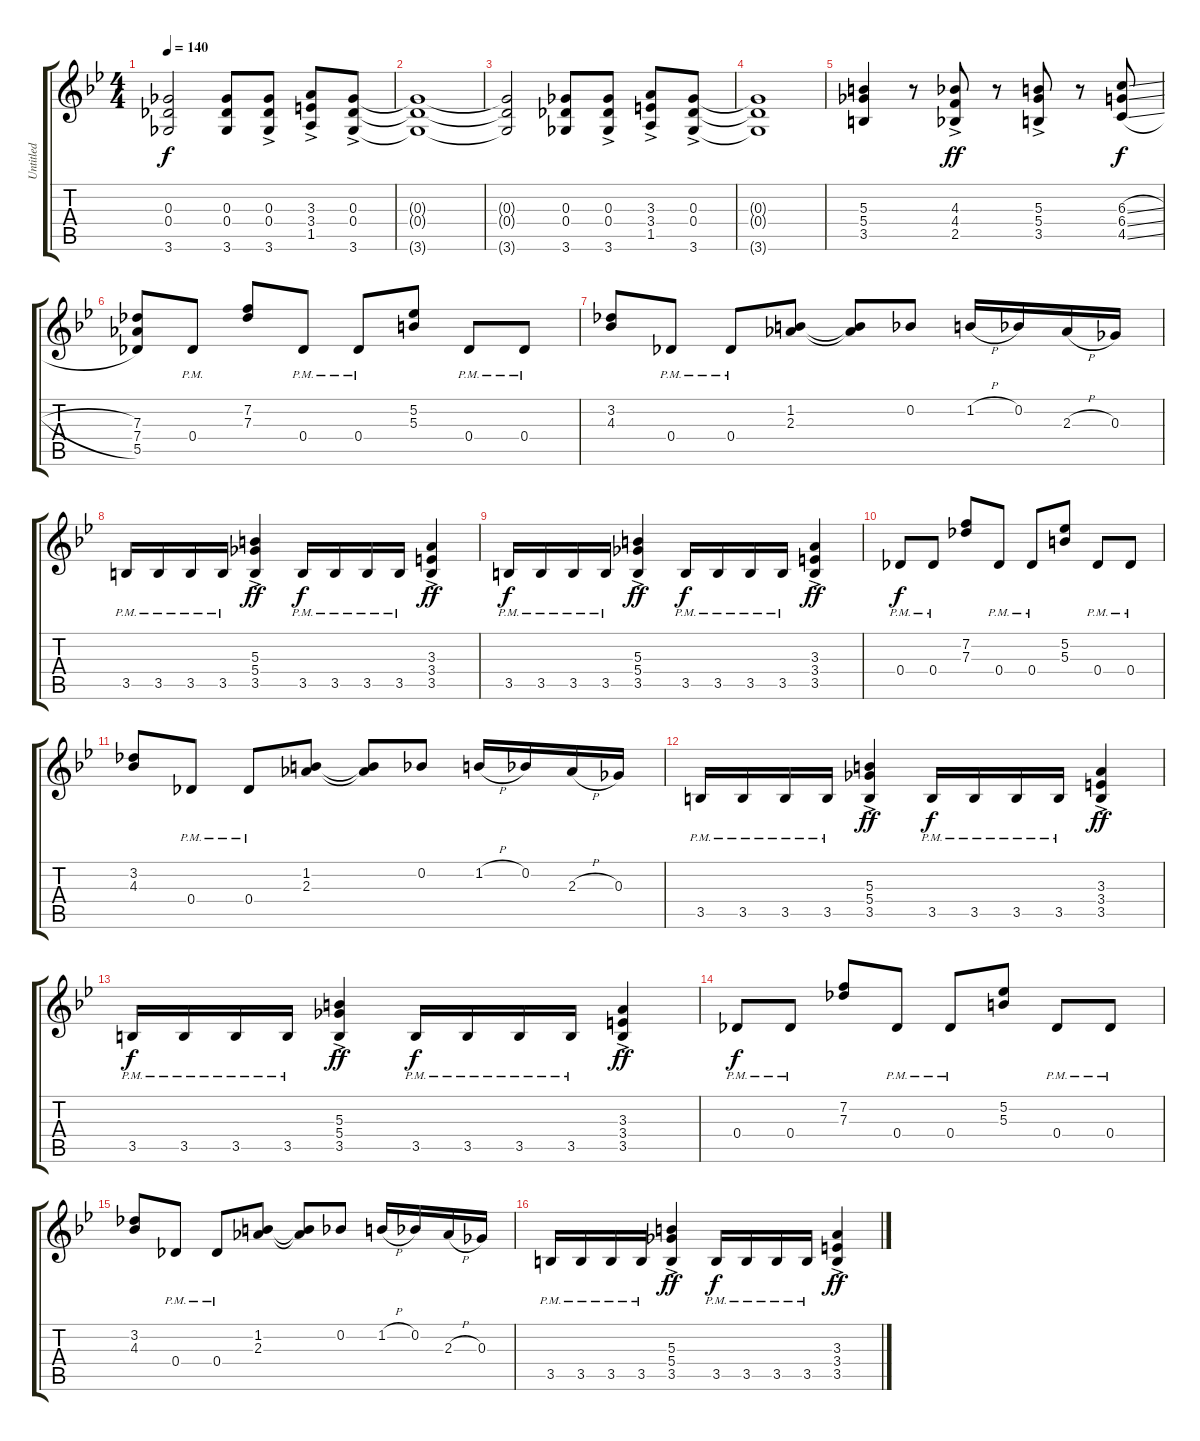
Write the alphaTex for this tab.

\track ("Untitled" "Untitled") {instrument distortionguitar}
\staff {score tabs}
\tuning (Eb4 Bb3 Gb3 Db3 Ab2 Eb2) {hide}
\ts (4 4)
\tempo 140
\clef g2
\ks bb
(0.3{t} 0.4{t} 3.6{t}).2{dy f} (0.3 0.4 3.6).8 (0.3{ac} 0.4{ac} 3.6{ac}).8 (3.3{ac} 3.4{ac} 1.5{ac}).8 (0.3{ac} 0.4{ac} 3.6{ac}).8 |
(0.3{t} 0.4{t} 3.6{t}).1 |
(0.3{t} 0.4{t} 3.6{t}).2 (0.3 0.4 3.6).8 (0.3{ac} 0.4{ac} 3.6{ac}).8 (3.3{ac} 3.4{ac} 1.5{ac}).8 (0.3{ac} 0.4{ac} 3.6{ac}).8 |
(0.3{t} 0.4{t} 3.6{t}).1 |
(5.3 5.4 3.5).4 r.8 (4.3{ac} 4.4{ac} 2.5{ac}).8{dy ff} r.8 (5.3{ac} 5.4{ac} 3.5{ac}).8 r.8 (6.3{sl} 6.4{ss} 4.5{sl}).8{dy f} |
(7.3 7.4 5.5).8 0.4{pm}.8 (7.2 7.3).8 0.4{pm}.8 0.4{pm}.8 (5.2 5.3).8 0.4{pm}.8 0.4{pm}.8 |
(3.2 4.3).8 0.4{pm}.8 0.4{pm}.8 (1.2 2.3).8 (1.2{t} 2.3{t}).8 0.2.8 1.2{h}.16 0.2.16 2.3{h}.16 0.3.16 |
3.5{pm}.16 3.5{pm}.16 3.5{pm}.16 3.5{pm}.16 (5.3{ac} 5.4{ac} 3.5{ac}).4{dy ff} 3.5{pm}.16{dy f} 3.5{pm}.16 3.5{pm}.16 3.5{pm}.16 (3.3{ac} 3.4{ac} 3.5{ac}).4{dy ff} |
3.5{pm}.16{dy f} 3.5{pm}.16 3.5{pm}.16 3.5{pm}.16 (5.3{ac} 5.4{ac} 3.5{ac}).4{dy ff} 3.5{pm}.16{dy f} 3.5{pm}.16 3.5{pm}.16 3.5{pm}.16 (3.3{ac} 3.4{ac} 3.5{ac}).4{dy ff} |
0.4{pm}.8{dy f} 0.4{pm}.8 (7.2 7.3).8 0.4{pm}.8 0.4{pm}.8 (5.2 5.3).8 0.4{pm}.8 0.4{pm}.8 |
(3.2 4.3).8 0.4{pm}.8 0.4{pm}.8 (1.2 2.3).8 (1.2{t} 2.3{t}).8 0.2.8 1.2{h}.16 0.2.16 2.3{h}.16 0.3.16 |
3.5{pm}.16 3.5{pm}.16 3.5{pm}.16 3.5{pm}.16 (5.3{ac} 5.4{ac} 3.5{ac}).4{dy ff} 3.5{pm}.16{dy f} 3.5{pm}.16 3.5{pm}.16 3.5{pm}.16 (3.3{ac} 3.4{ac} 3.5{ac}).4{dy ff} |
3.5{pm}.16{dy f} 3.5{pm}.16 3.5{pm}.16 3.5{pm}.16 (5.3{ac} 5.4{ac} 3.5{ac}).4{dy ff} 3.5{pm}.16{dy f} 3.5{pm}.16 3.5{pm}.16 3.5{pm}.16 (3.3{ac} 3.4{ac} 3.5{ac}).4{dy ff} |
0.4{pm}.8{dy f} 0.4{pm}.8 (7.2 7.3).8 0.4{pm}.8 0.4{pm}.8 (5.2 5.3).8 0.4{pm}.8 0.4{pm}.8 |
(3.2 4.3).8 0.4{pm}.8 0.4{pm}.8 (1.2 2.3).8 (1.2{t} 2.3{t}).8 0.2.8 1.2{h}.16 0.2.16 2.3{h}.16 0.3.16 |
3.5{pm}.16 3.5{pm}.16 3.5{pm}.16 3.5{pm}.16 (5.3{ac} 5.4{ac} 3.5{ac}).4{dy ff} 3.5{pm}.16{dy f} 3.5{pm}.16 3.5{pm}.16 3.5{pm}.16 (3.3{ac} 3.4{ac} 3.5{ac}).4{dy ff}
